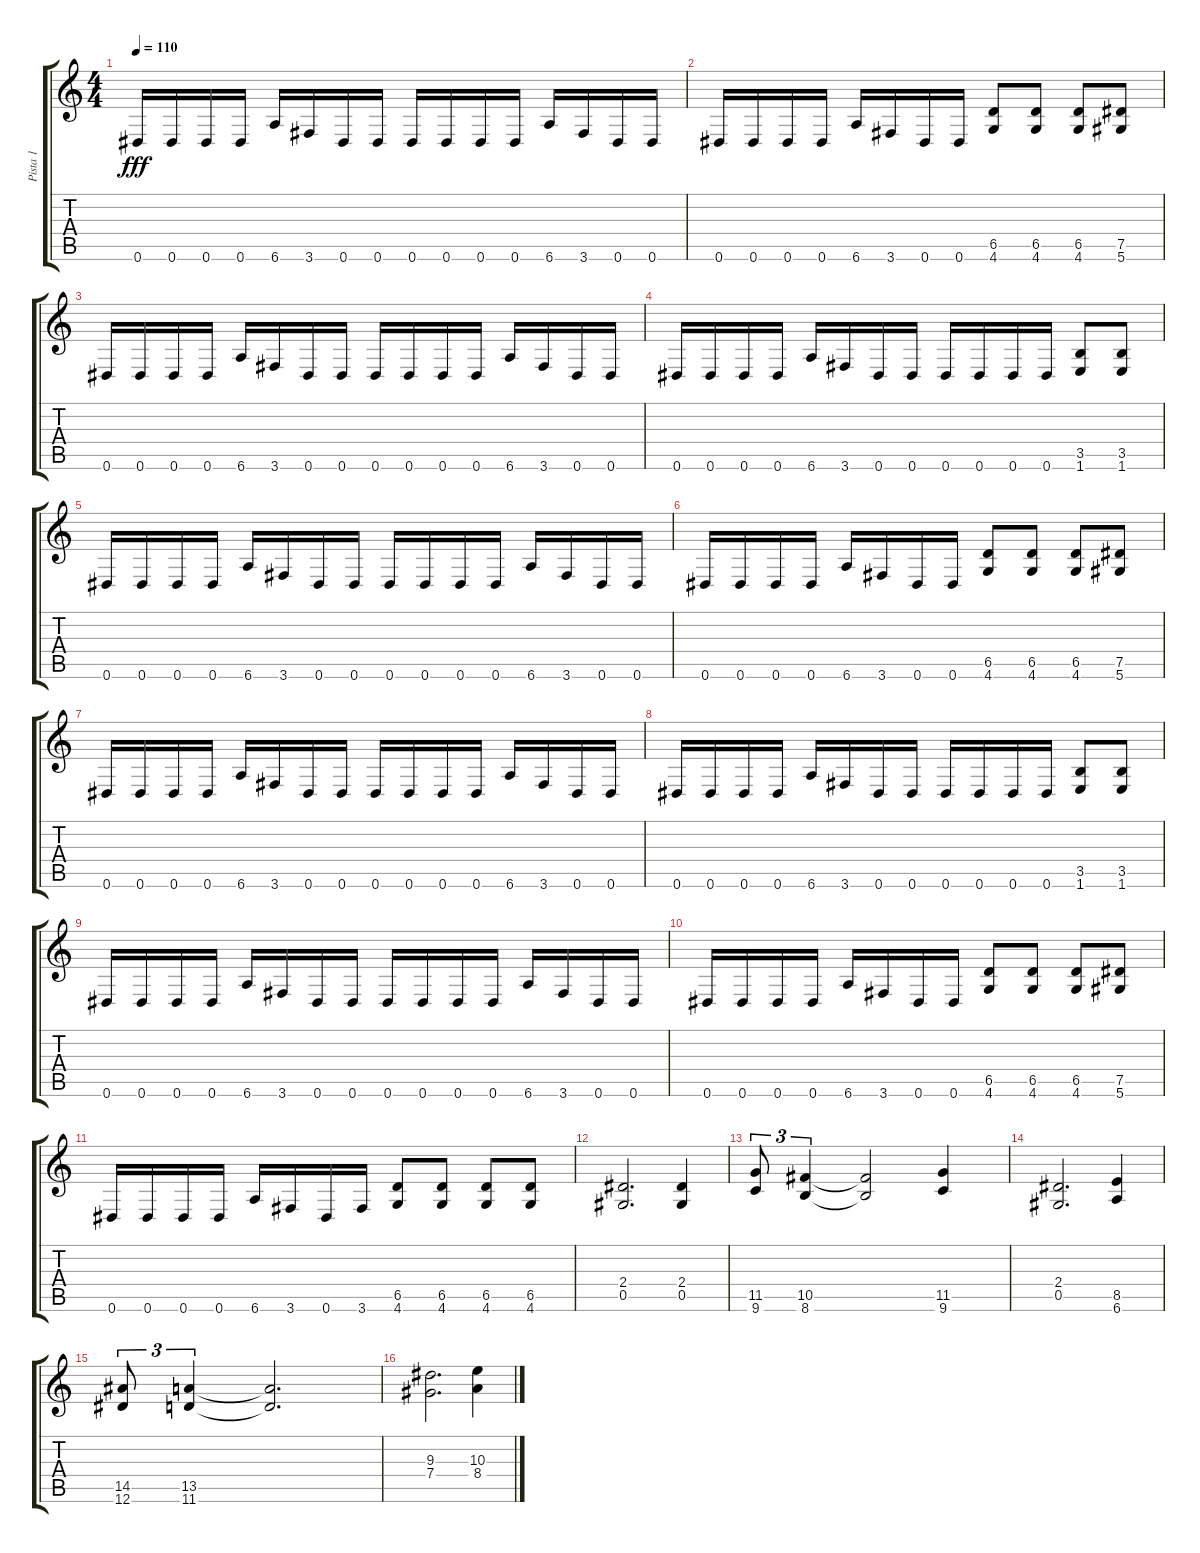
\track ("Pista 1" "Pista 1") {instrument distortionguitar}
\staff {score tabs}
\tuning (Eb4 Bb3 Gb3 Db3 Ab2 Eb2) {hide}
\ts (4 4)
\tempo 110
\clef g2
\ks c
0.6.16{dy fff} 0.6.16 0.6.16 0.6.16 6.6.16 3.6.16 0.6.16 0.6.16 0.6.16 0.6.16 0.6.16 0.6.16 6.6.16 3.6.16 0.6.16 0.6.16 |
0.6.16 0.6.16 0.6.16 0.6.16 6.6.16 3.6.16 0.6.16 0.6.16 (6.5 4.6).8 (6.5 4.6).8 (6.5 4.6).8 (7.5 5.6).8 |
0.6.16 0.6.16 0.6.16 0.6.16 6.6.16 3.6.16 0.6.16 0.6.16 0.6.16 0.6.16 0.6.16 0.6.16 6.6.16 3.6.16 0.6.16 0.6.16 |
0.6.16 0.6.16 0.6.16 0.6.16 6.6.16 3.6.16 0.6.16 0.6.16 0.6.16 0.6.16 0.6.16 0.6.16 (3.5 1.6).8 (3.5 1.6).8 |
0.6.16 0.6.16 0.6.16 0.6.16 6.6.16 3.6.16 0.6.16 0.6.16 0.6.16 0.6.16 0.6.16 0.6.16 6.6.16 3.6.16 0.6.16 0.6.16 |
0.6.16 0.6.16 0.6.16 0.6.16 6.6.16 3.6.16 0.6.16 0.6.16 (6.5 4.6).8 (6.5 4.6).8 (6.5 4.6).8 (7.5 5.6).8 |
0.6.16 0.6.16 0.6.16 0.6.16 6.6.16 3.6.16 0.6.16 0.6.16 0.6.16 0.6.16 0.6.16 0.6.16 6.6.16 3.6.16 0.6.16 0.6.16 |
0.6.16 0.6.16 0.6.16 0.6.16 6.6.16 3.6.16 0.6.16 0.6.16 0.6.16 0.6.16 0.6.16 0.6.16 (3.5 1.6).8 (3.5 1.6).8 |
0.6.16 0.6.16 0.6.16 0.6.16 6.6.16 3.6.16 0.6.16 0.6.16 0.6.16 0.6.16 0.6.16 0.6.16 6.6.16 3.6.16 0.6.16 0.6.16 |
0.6.16 0.6.16 0.6.16 0.6.16 6.6.16 3.6.16 0.6.16 0.6.16 (6.5 4.6).8 (6.5 4.6).8 (6.5 4.6).8 (7.5 5.6).8 |
0.6.16 0.6.16 0.6.16 0.6.16 6.6.16 3.6.16 0.6.16 3.6.16 (6.5 4.6).8 (6.5 4.6).8 (6.5 4.6).8 (6.5 4.6).8 |
(2.4 0.5).2{d} (2.4 0.5).4 |
(11.5 9.6).8{tu (3 2)} (10.5 8.6).4{tu (3 2)} (10.5{t} 8.6{t}).2 (11.5 9.6).4 |
(2.4 0.5).2{d} (8.5 6.6).4 |
(14.5 12.6).8{tu (3 2)} (13.5 11.6).4{tu (3 2)} (13.5{t} 11.6{t}).2{d} |
(9.3 7.4).2{d} (10.3 8.4).4
